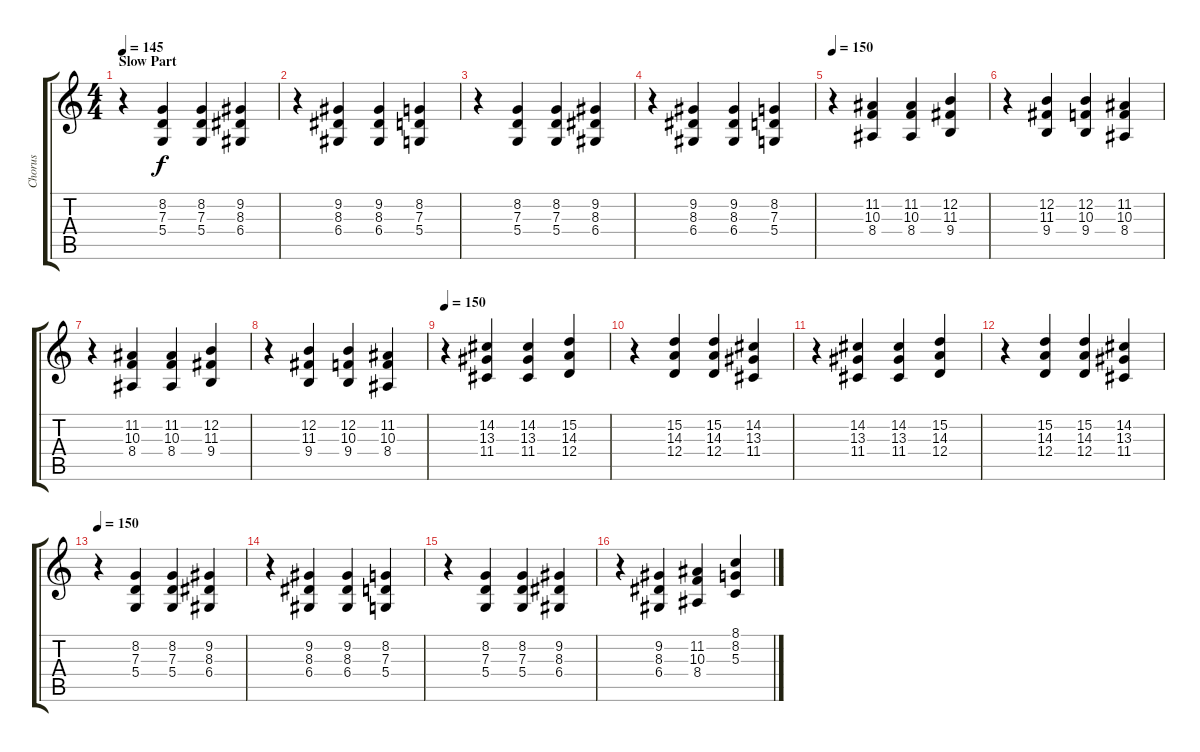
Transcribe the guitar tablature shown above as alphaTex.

\track ("Chorus" "Chorus") {instrument synthvoice}
\staff {score tabs}
\tuning (E4 B3 G3 D3 A2 E2) {hide}
\ts (4 4)
\section ("" "Slow Part")
\tempo 145
\clef g2
\ks c
r.4{dy f} (8.2 7.3 5.4).4 (8.2 7.3 5.4).4 (9.2 8.3 6.4).4 |
r.4 (9.2 8.3 6.4).4 (9.2 8.3 6.4).4 (8.2 7.3 5.4).4 |
r.4 (8.2 7.3 5.4).4 (8.2 7.3 5.4).4 (9.2 8.3 6.4).4 |
r.4 (9.2 8.3 6.4).4 (9.2 8.3 6.4).4 (8.2 7.3 5.4).4 |
\tempo 150
r.4 (11.2 10.3 8.4).4 (11.2 10.3 8.4).4 (12.2 11.3 9.4).4 |
r.4 (12.2 11.3 9.4).4 (12.2 10.3 9.4).4 (11.2 10.3 8.4).4 |
r.4 (11.2 10.3 8.4).4 (11.2 10.3 8.4).4 (12.2 11.3 9.4).4 |
r.4 (12.2 11.3 9.4).4 (12.2 10.3 9.4).4 (11.2 10.3 8.4).4 |
\tempo 150
r.4 (14.2 13.3 11.4).4 (14.2 13.3 11.4).4 (15.2 14.3 12.4).4 |
r.4 (15.2 14.3 12.4).4 (15.2 14.3 12.4).4 (14.2 13.3 11.4).4 |
r.4 (14.2 13.3 11.4).4 (14.2 13.3 11.4).4 (15.2 14.3 12.4).4 |
r.4 (15.2 14.3 12.4).4 (15.2 14.3 12.4).4 (14.2 13.3 11.4).4 |
\tempo 150
r.4 (8.2 7.3 5.4).4 (8.2 7.3 5.4).4 (9.2 8.3 6.4).4 |
r.4 (9.2 8.3 6.4).4 (9.2 8.3 6.4).4 (8.2 7.3 5.4).4 |
r.4 (8.2 7.3 5.4).4 (8.2 7.3 5.4).4 (9.2 8.3 6.4).4 |
r.4 (9.2 8.3 6.4).4 (11.2 10.3 8.4).4 (8.1 8.2 5.3).4
